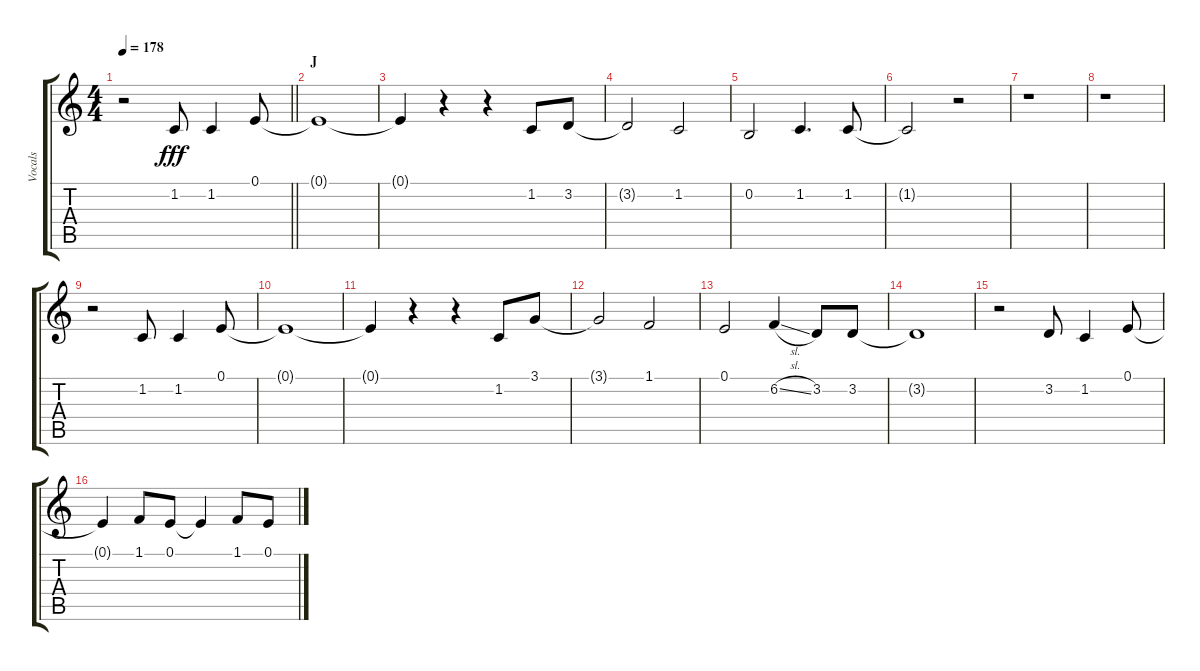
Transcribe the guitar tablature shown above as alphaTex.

\track ("Vocals" "Vocals") {instrument voiceoohs}
\staff {score tabs}
\tuning (E4 B3 G3 D3 A2 E2) {hide}
\ts (4 4)
\tempo 178
\clef g2
\barLineRight lightlight
\ks c
r.2{dy f} 1.2.8{dy fff} 1.2.4 0.1.8 |
\section ("" "J")
0.1{t}.1 |
0.1{t}.4 r.4 r.4 1.2.8 3.2.8 |
3.2{t}.2 1.2.2 |
0.2.2 1.2.4{d} 1.2.8 |
1.2{t}.2 r.2 |
r.1 |
r.1 |
r.2 1.2.8 1.2.4 0.1.8 |
0.1{t}.1 |
0.1{t}.4 r.4 r.4 1.2.8 3.1.8 |
3.1{t}.2 1.1.2 |
0.1.2 6.2{sl}.4 3.2.8 3.2.8 |
3.2{t}.1 |
r.2 3.2.8 1.2.4 0.1.8 |
0.1{t}.4 1.1.8 0.1.8 0.1{t}.4 1.1.8 0.1.8
